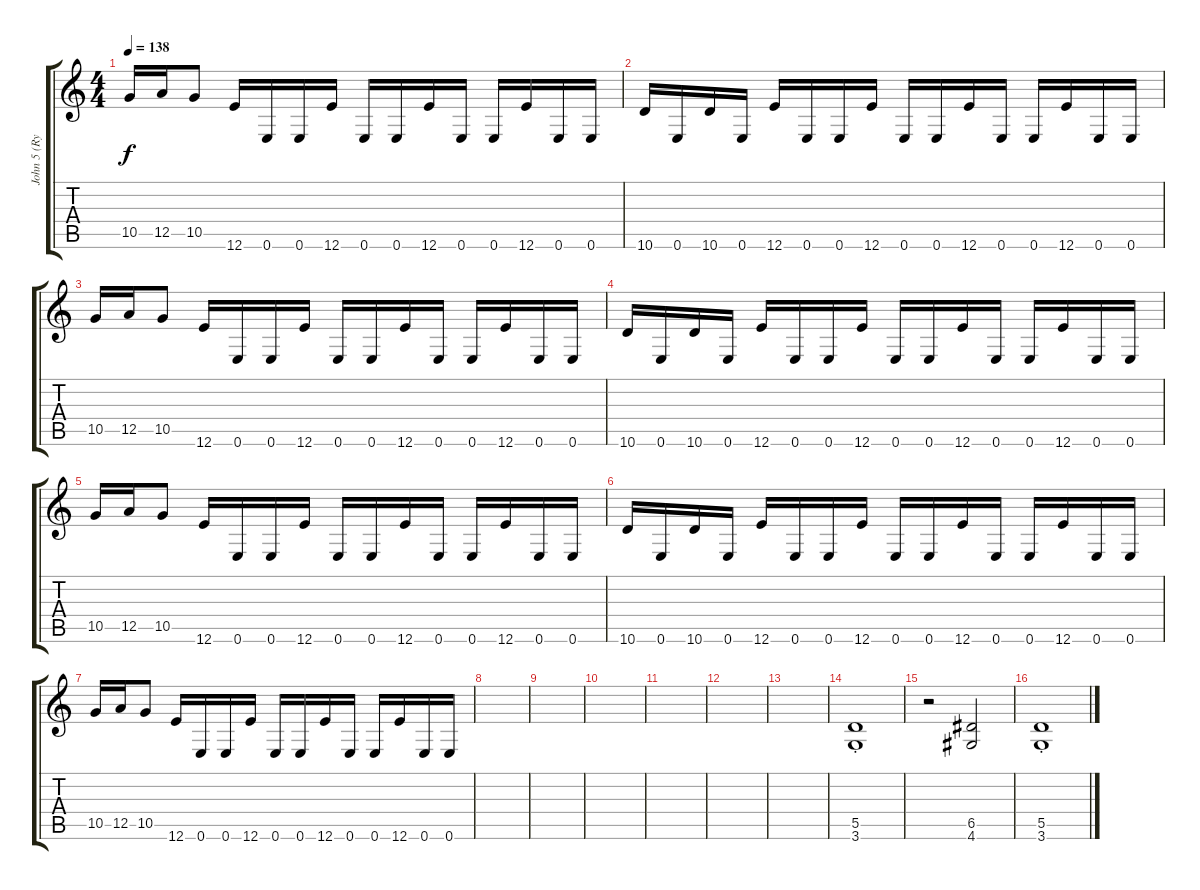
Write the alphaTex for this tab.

\track ("John 5 (Rythmic)" "John 5 (Ry") {instrument distortionguitar}
\staff {score tabs}
\tuning (E4 B3 G3 D3 A2 E2) {hide}
\ts (4 4)
\tempo 138
\clef g2
\ks c
10.5.16{dy f} 12.5.16 10.5.8 12.6.16 0.6.16 0.6.16 12.6.16 0.6.16 0.6.16 12.6.16 0.6.16 0.6.16 12.6.16 0.6.16 0.6.16 |
10.6.16 0.6.16 10.6.16 0.6.16 12.6.16 0.6.16 0.6.16 12.6.16 0.6.16 0.6.16 12.6.16 0.6.16 0.6.16 12.6.16 0.6.16 0.6.16 |
10.5.16 12.5.16 10.5.8 12.6.16 0.6.16 0.6.16 12.6.16 0.6.16 0.6.16 12.6.16 0.6.16 0.6.16 12.6.16 0.6.16 0.6.16 |
10.6.16 0.6.16 10.6.16 0.6.16 12.6.16 0.6.16 0.6.16 12.6.16 0.6.16 0.6.16 12.6.16 0.6.16 0.6.16 12.6.16 0.6.16 0.6.16 |
10.5.16 12.5.16 10.5.8 12.6.16 0.6.16 0.6.16 12.6.16 0.6.16 0.6.16 12.6.16 0.6.16 0.6.16 12.6.16 0.6.16 0.6.16 |
10.6.16 0.6.16 10.6.16 0.6.16 12.6.16 0.6.16 0.6.16 12.6.16 0.6.16 0.6.16 12.6.16 0.6.16 0.6.16 12.6.16 0.6.16 0.6.16 |
10.5.16 12.5.16 10.5.8 12.6.16 0.6.16 0.6.16 12.6.16 0.6.16 0.6.16 12.6.16 0.6.16 0.6.16 12.6.16 0.6.16 0.6.16 |
|
|
|
|
|
|
(5.5{st} 3.6{st}).1 |
r.2 (6.5 4.6).2 |
(5.5{st} 3.6{st}).1
